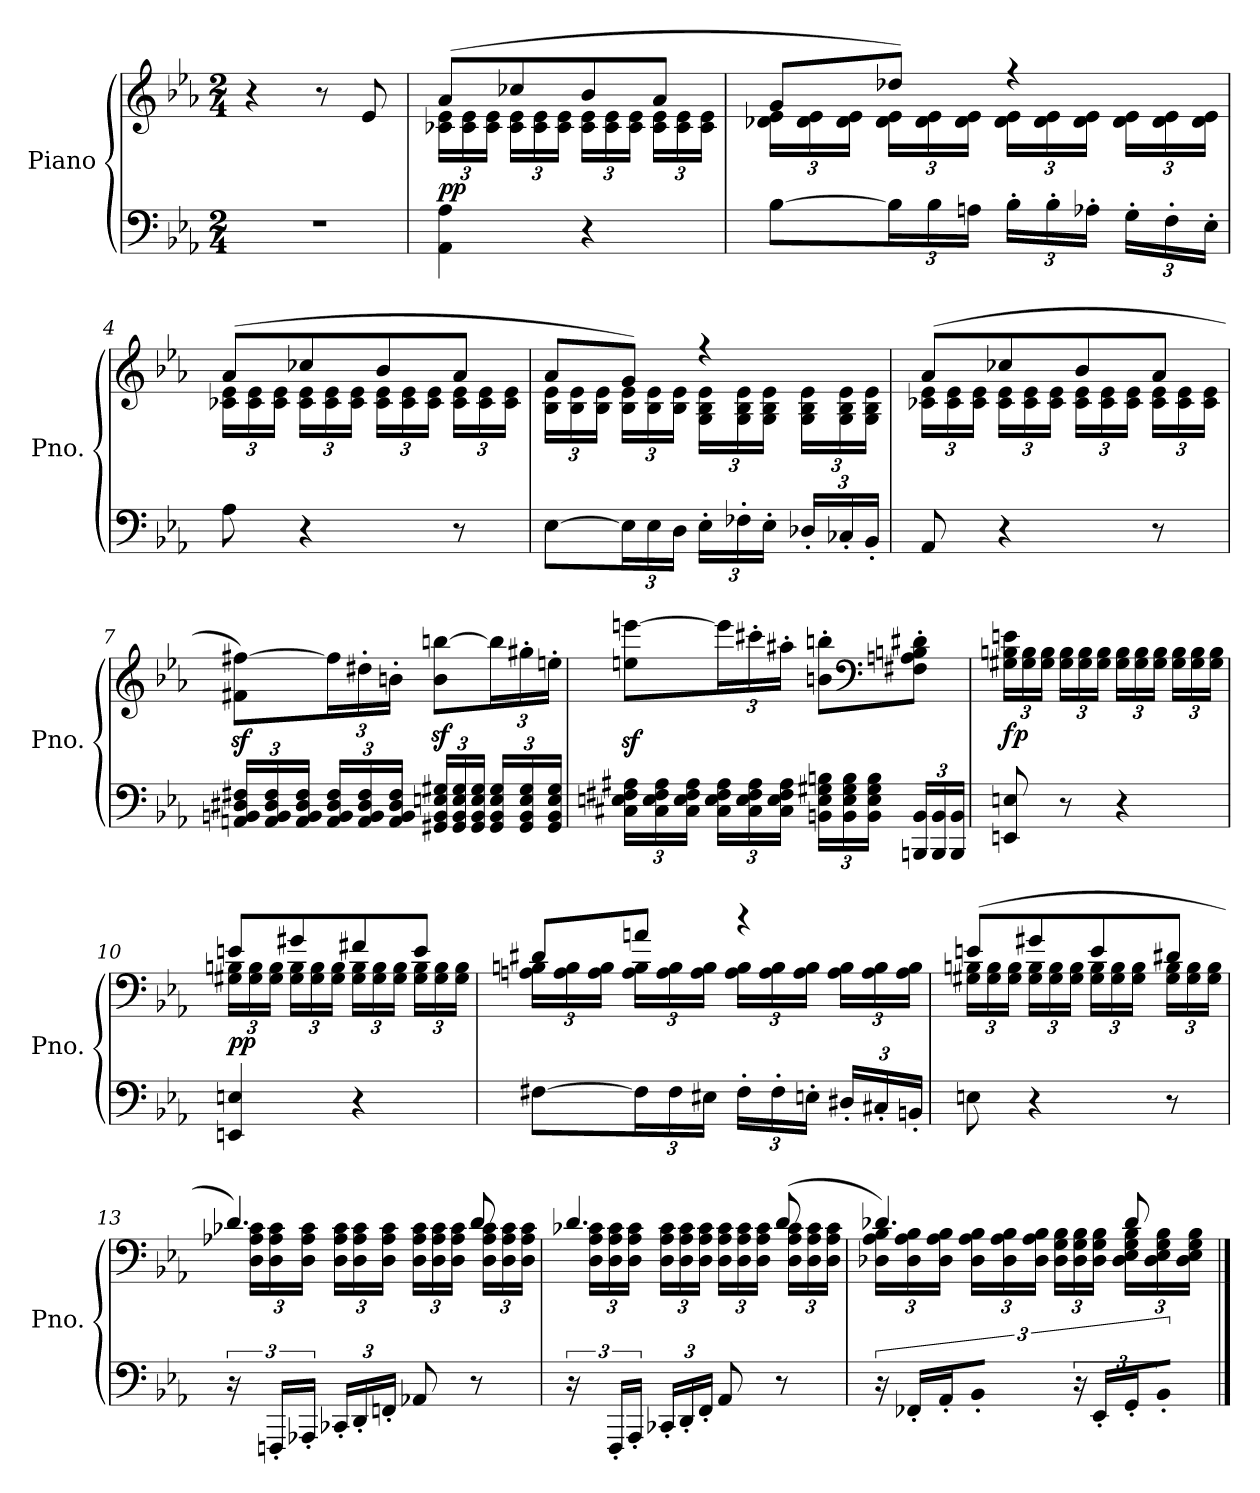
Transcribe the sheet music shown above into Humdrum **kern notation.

**kern	**kern	**dynam
*part1	*part1	*part1
*staff2	*staff1	*staff1/2
*I"Piano	*	*
*I'Pno.	*	*
*clefF4	*clefG2	*
*k[b-e-a-]	*k[b-e-a-]	*
*M2/4	*M2/4	*
*MM40	*MM40	*
=1	=1	=1
2r	4r	.
.	8r	.
.	8e-/	.
=2	=2	=2
*	*^	*
*	*	*Xbrackettup	*
!	!	!	!LO:DY:b
4AA-\ 4A-\	(>8a-/L	24c-X\ 24e-\LL	pp
.	.	24c-\ 24e-\	.
.	.	24c-\ 24e-\JJ	.
.	8cc-X/	24c-\ 24e-\LL	.
.	.	24c-\ 24e-\	.
.	.	24c-\ 24e-\JJ	.
4r	8b-/	24c-\ 24e-\LL	.
.	.	24c-\ 24e-\	.
.	.	24c-\ 24e-\JJ	.
.	8a-/J	24c-\ 24e-\LL	.
.	.	24c-\ 24e-\	.
.	.	24c-\ 24e-\JJ	.
=3	=3	=3	=3
[8B-\L	8g/L	24d-X\ 24e-\LL	.
.	.	24d-\ 24e-\	.
.	.	24d-\ 24e-\JJ	.
*Xbrackettup	*	*	*
24B-\L]	8dd-X/J)	24d-\ 24e-\LL	.
24B-\	.	24d-\ 24e-\	.
24An\JJ	.	24d-\ 24e-\JJ	.
24B-'\LL	4r	24d-\ 24e-\LL	.
24B-'\	.	24d-\ 24e-\	.
24A-X'\JJ	.	24d-\ 24e-\JJ	.
24G'\LL	.	24d-\ 24e-\LL	.
24F'\	.	24d-\ 24e-\	.
24E-'\JJ	.	24d-\ 24e-\JJ	.
!!LO:LB:g=z	!!
=4	=4	=4	=4
8A-\	(>8a-/L	24c-X\ 24e-\LL	.
.	.	24c-\ 24e-\	.
.	.	24c-\ 24e-\JJ	.
4r	8cc-X/	24c-\ 24e-\LL	.
.	.	24c-\ 24e-\	.
.	.	24c-\ 24e-\JJ	.
.	8b-/	24c-\ 24e-\LL	.
.	.	24c-\ 24e-\	.
.	.	24c-\ 24e-\JJ	.
8r	8a-/J	24c-\ 24e-\LL	.
.	.	24c-\ 24e-\	.
.	.	24c-\ 24e-\JJ	.
=5	=5	=5	=5
[8E-\L	8a-/L	24B-\ 24e-\LL	.
.	.	24B-\ 24e-\	.
.	.	24B-\ 24e-\JJ	.
24E-\L]	8g/J)	24B-\ 24e-\LL	.
24E-\	.	24B-\ 24e-\	.
24D\JJ	.	24B-\ 24e-\JJ	.
24E-'\LL	4r	24G\ 24B-\ 24e-\LL	.
24F-X'\	.	24G\ 24B-\ 24e-\	.
24E-'\JJ	.	24G\ 24B-\ 24e-\JJ	.
24D-X'/LL	.	24G\ 24B-\ 24e-\LL	.
24C-X'/	.	24G\ 24B-\ 24e-\	.
24BB-'/JJ	.	24G\ 24B-\ 24e-\JJ	.
!!LO:LB:g=z	!!
=6	=6	=6	=6
8AA-/	(>8a-/L	24c-X\ 24e-\LL	.
.	.	24c-\ 24e-\	.
.	.	24c-\ 24e-\JJ	.
!	!	!	!LO:DY:b
4r	8cc-X/	24c-\ 24e-\LL	other-dynamics
.	.	24c-\ 24e-\	.
.	.	24c-\ 24e-\JJ	.
.	8b-/	24c-\ 24e-\LL	.
.	.	24c-\ 24e-\	.
.	.	24c-\ 24e-\JJ	.
8r	8a-/J	24c-\ 24e-\LL	.
.	.	24c-\ 24e-\	.
.	.	24c-\ 24e-\JJ	.
*	*v	*v	*
=7	=7	=7
24AAn/ 24BBn/ 24D#X/ 24F#X/LL	8f#X\z< [8ff#X\z<L)	.
24AA/ 24BB/ 24D#/ 24F#/	.	.
24AA/ 24BB/ 24D#/ 24F#/JJ	.	.
24AA/ 24BB/ 24D#/ 24F#/LL	24ff#\L]	.
24AA/ 24BB/ 24D#/ 24F#/	24dd#X'\	.
24AA/ 24BB/ 24D#/ 24F#/JJ	24bn'\JJ	.
24GG#X/ 24BB/ 24En/ 24G#X/LL	8b\z< [8bbn\z<L	.
24GG#/ 24BB/ 24E/ 24G#/	.	.
24GG#/ 24BB/ 24E/ 24G#/JJ	.	.
24GG#/ 24BB/ 24E/ 24G#/LL	24bb\L]	.
24GG#/ 24BB/ 24E/ 24G#/	24gg#X'\	.
24GG#/ 24BB/ 24E/ 24G#/JJ	24een'\JJ	.
!!LO:LB:g=z
=8	=8	=8
24C#X\ 24En\ 24F#X\ 24A#X\LL	8een\z< [8eeen\z<L	.
24C#\ 24E\ 24F#\ 24A#\	.	.
24C#\ 24E\ 24F#\ 24A#\JJ	.	.
24C#\ 24E\ 24F#\ 24A#\LL	24eee\L]	.
24C#\ 24E\ 24F#\ 24A#\	24ccc#X'\	.
24C#\ 24E\ 24F#\ 24A#\JJ	24aa#X'\JJ	.
24BBn\ 24E\ 24G#X\ 24Bn\LL	8bn\' 8bbn\'L	.
24BB\ 24E\ 24G#\ 24B\	.	.
24BB\ 24E\ 24G#\ 24B\JJ	.	.
*	*clefF4	*
24BBBn/ 24BB/LL	8F#X\' 8An\' 8Bn\' 8d#X\'J	.
24BBB/ 24BB/	.	.
24BBB/ 24BB/JJ	.	.
=9	=9	=9
!	!	!LO:DY:b
8EEn/ 8En/	24G#X\ 24Bn\ 24en\LL	fp
.	24G#\ 24B\	.
.	24G#\ 24B\JJ	.
8r	24G#\ 24B\LL	.
.	24G#\ 24B\	.
.	24G#\ 24B\JJ	.
4r	24G#\ 24B\LL	.
.	24G#\ 24B\	.
.	24G#\ 24B\JJ	.
.	24G#\ 24B\LL	.
.	24G#\ 24B\	.
.	24G#\ 24B\JJ	.
!!LO:LB:g=z
=10	=10	=10
*	*^	*
!	!	!	!LO:DY:b
4EEn/ 4En/	24G#X\ 24Bn\LL	8en/L	pp
.	24G#\ 24B\	.	.
.	24G#\ 24B\JJ	.	.
.	24G#\ 24B\LL	8g#X/	.
.	24G#\ 24B\	.	.
.	24G#\ 24B\JJ	.	.
4r	24G#\ 24B\LL	8f#X/	.
.	24G#\ 24B\	.	.
.	24G#\ 24B\JJ	.	.
.	24G#\ 24B\LL	8e/J	.
.	24G#\ 24B\	.	.
.	24G#\ 24B\JJ	.	.
=11	=11	=11	=11
[8F#X\L	24An\ 24Bn\LL	8d#X/L	.
.	24A\ 24B\	.	.
.	24A\ 24B\JJ	.	.
24F#\L]	24A\ 24B\LL	8an/J	.
24F#\	24A\ 24B\	.	.
24E#X\JJ	24A\ 24B\JJ	.	.
24F#'\LL	24A\ 24B\LL	4rdd	.
24F#'\	24A\ 24B\	.	.
24En'\JJ	24A\ 24B\JJ	.	.
24D#X'/LL	24A\ 24B\LL	.	.
24C#X'/	24A\ 24B\	.	.
24BBn'/JJ	24A\ 24B\JJ	.	.
!!LO:PB:g=z	!!
=12	=12	=12	=12
8En\	(>8en/L	24G#X\ 24Bn\LL	.
.	.	24G#\ 24B\	.
.	.	24G#\ 24B\JJ	.
4r	8g#X/	24G#\ 24B\LL	.
.	.	24G#\ 24B\	.
.	.	24G#\ 24B\JJ	.
.	8e/	24G#\ 24B\LL	.
.	.	24G#\ 24B\	.
.	.	24G#\ 24B\JJ	.
8r	8d#X/J	24G#\ 24B\LL	.
.	.	24G#\ 24B\	.
.	.	24G#\ 24B\JJ	.
=13	=13	=13	=13
*brackettup	*	*	*
24r	4.d/)	24D\ 24A-X\ 24c-X\LL	.
24FFFn'/LL	.	24D\ 24A-\ 24c-\	.
24AAA-X'/JJ	.	24D\ 24A-\ 24c-\JJ	.
*Xbrackettup	*	*	*
24CC-X'/LL	.	24D\ 24A-\ 24c-\LL	.
24DD'/	.	24D\ 24A-\ 24c-\	.
24FFn'/JJ	.	24D\ 24A-\ 24c-\JJ	.
8AA-X/	.	24D\ 24A-\ 24c-\LL	.
.	.	24D\ 24A-\ 24c-\	.
.	.	24D\ 24A-\ 24c-\JJ	.
8r	8d/	24D\ 24A-\ 24c-\LL	.
.	.	24D\ 24A-\ 24c-\	.
.	.	24D\ 24A-\ 24c-\JJ	.
!!LO:LB:g=z	!!
=14	=14	=14	=14
*brackettup	*	*	*
24r	4.d/	24D\ 24A-\ 24c-X\LL	.
24FFF'/LL	.	24D\ 24A-\ 24c-\	.
24AAA-'/JJ	.	24D\ 24A-\ 24c-\JJ	.
*Xbrackettup	*	*	*
24CC-X'/LL	.	24D\ 24A-\ 24c-\LL	.
24DD'/	.	24D\ 24A-\ 24c-\	.
24FF'/JJ	.	24D\ 24A-\ 24c-\JJ	.
8AA-/	.	24D\ 24A-\ 24c-\LL	.
.	.	24D\ 24A-\ 24c-\	.
.	.	24D\ 24A-\ 24c-\JJ	.
8r	(>8d/	24D\ 24A-\ 24c-\LL	.
.	.	24D\ 24A-\ 24c-\	.
.	.	24D\ 24A-\ 24c-\JJ	.
=15	=15	=15	=15
*brackettup	*	*	*
!	!	!	!LO:DY:b
24r	4.d-X/)	24D-X\ 24A-\ 24B-\LL	other-dynamics
24FF-X'/LL	.	24D-\ 24A-\ 24B-\	.
24AA-'/J	.	24D-\ 24A-\ 24B-\JJ	.
8BB-'/J	.	24D-\ 24A-\ 24B-\LL	.
.	.	24D-\ 24A-\ 24B-\	.
.	.	24D-\ 24A-\ 24B-\JJ	.
24r	.	24D-\ 24G\ 24B-\LL	.
24EE-'/LL	.	24D-\ 24G\ 24B-\	.
24GG'/J	.	24D-\ 24G\ 24B-\JJ	.
8BB-'/J	8d-/	24D-\ 24E-\ 24G\ 24B-\LL	.
.	.	24D-\ 24E-\ 24G\ 24B-\	.
.	.	24D-\ 24E-\ 24G\ 24B-\JJ	.
*	*v	*v	*
==	==	==
*-	*-	*-
